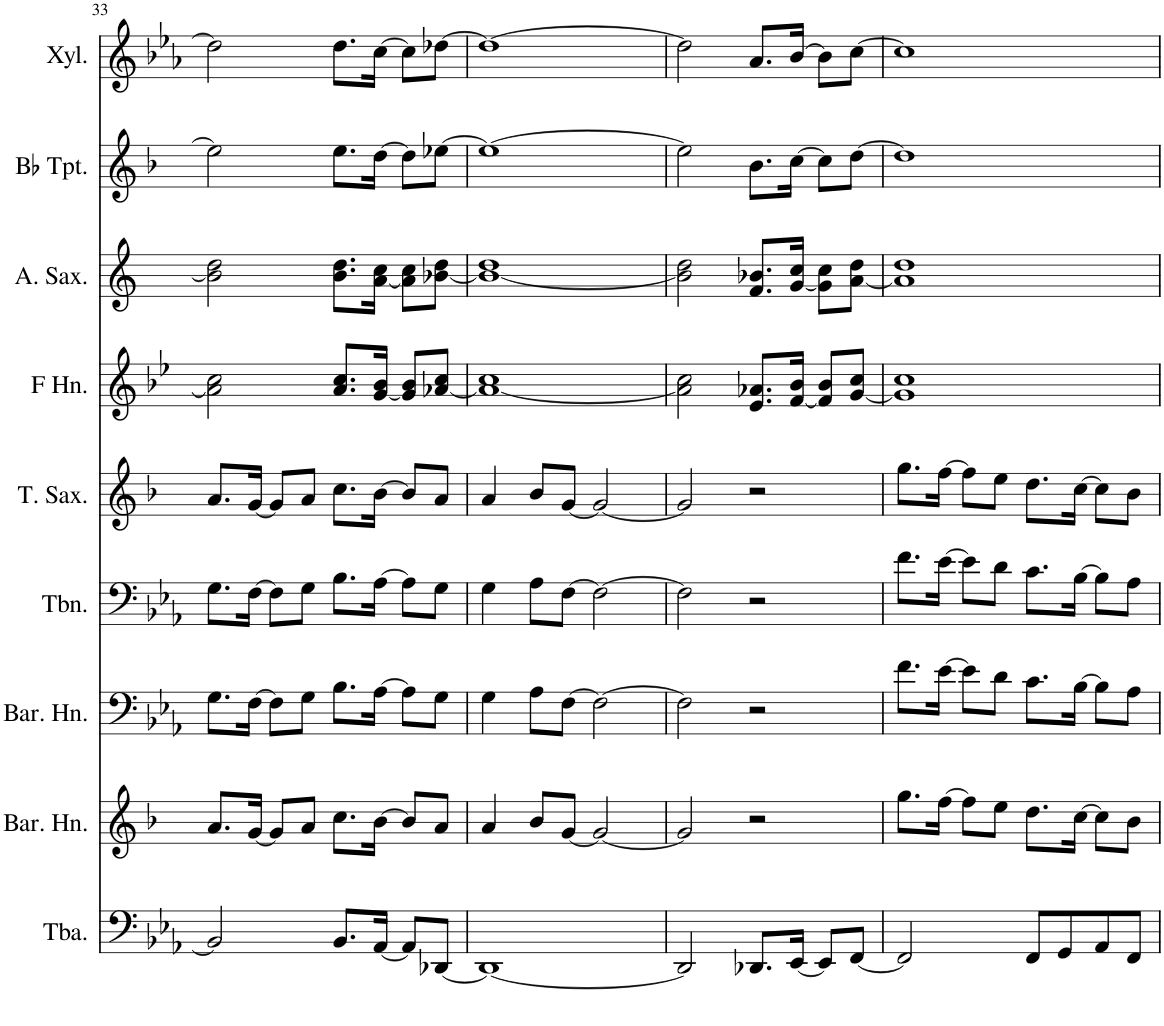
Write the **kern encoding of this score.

**kern	**kern	**kern	**kern	**kern	**kern	**kern	**kern	**kern
*part9	*part8	*part7	*part6	*part5	*part4	*part3	*part2	*part1
*staff9	*staff8	*staff7	*staff6	*staff5	*staff4	*staff3	*staff2	*staff1
*I"Tuba	*I"Baritone Horn	*I"Baritone Horn	*I"Trombone	*I"Tenor Saxophone	*I"Horn in F	*I"Alto Saxophone	*I"Bb Trumpet	*I"Xylophone
*I'Tba.	*I'Bar. Hn.	*I'Bar. Hn.	*I'Tbn.	*I'T. Sax.	*	*I'A. Sax.	*I'Bb Tpt.	*I'Xyl.
!!LO:PB:g=z
*clefF4	*clefG2	*clefF4	*clefF4	*clefG2	*clefG2	*clefG2	*clefG2	*clefG2
*	*Trd8c14	*Trd4c7	*	*Trd8c14	*Trd4c7	*Trd5c9	*Trd1c2	*Trd-7c-12
*k[b-e-a-]	*k[b-]	*k[b-e-a-]	*k[b-e-a-]	*k[b-]	*k[b-e-]	*k[]	*k[b-]	*k[b-e-a-]
*M4/4	*M4/4	*M4/4	*M4/4	*M4/4	*M4/4	*M4/4	*M4/4	*M4/4
=33	=33	=33	=33	=33	=33	=33	=33	=33
2BB-/]	8.a/L	8.G\L	8.G\L	8.a/L	2a\] 2cc\	2b\] 2dd\	2ee\]	2dd\]
.	[16g/Jk	[16F\Jk	[16F\Jk	[16g/Jk	.	.	.	.
.	8g/L]	8F\L]	8F\L]	8g/L]	.	.	.	.
.	8a/J	8G\J	8G\J	8a/J	.	.	.	.
8.BB-/L	8.cc\L	8.B-\L	8.B-\L	8.cc\L	8.a/ 8.cc/L	8.b\ 8.dd\L	8.ee\L	8.dd\L
[16AA-/Jk	[16b-\Jk	[16A-\Jk	[16A-\Jk	[16b-\Jk	[16g/ 16b-/Jk	[16a\ 16cc\Jk	[16dd\Jk	[16cc\Jk
8AA-/L]	8b-/L]	8A-\L]	8A-\L]	8b-/L]	8g/] 8b-/L	8a\] 8cc\L	8dd\L]	8cc\L]
[8DD-X/J	8a/J	8G\J	8G\J	8a/J	[8a-X/ 8cc/J	[8b-X\ 8dd\J	[8ee-X\J	[8dd-X\J
=34	=34	=34	=34	=34	=34	=34	=34	=34
1DD-_	4a/	4G\	4G\	4a/	1a-_ 1cc	1b-_ 1dd	1ee-_	1dd-_
.	8b-/L	8A-\L	8A-\L	8b-/L	.	.	.	.
.	[8g/J	[8F\J	[8F\J	[8g/J	.	.	.	.
.	2g/_	2F\_	2F\_	2g/_	.	.	.	.
=35	=35	=35	=35	=35	=35	=35	=35	=35
2DD-/]	2g/]	2F\]	2F\]	2g/]	2a-\] 2cc\	2b-\] 2dd\	2ee-\]	2dd-\]
8.DD-X/L	2r	2r	2r	2r	8.e-/ 8.a-X/L	8.f/ 8.b-X/L	8.b-\L	8.a-/L
[16EE-/Jk	.	.	.	.	[16f/ 16b-/Jk	[16g/ 16cc/Jk	[16cc\Jk	[16b-/Jk
8EE-/L]	.	.	.	.	8f/] 8b-/L	8g\] 8cc\L	8cc\L]	8b-\L]
[8FF/J	.	.	.	.	[8g/ 8cc/J	[8a\ 8dd\J	[8dd\J	[8cc\J
=36	=36	=36	=36	=36	=36	=36	=36	=36
2FF/]	8.gg\L	8.f\L	8.f\L	8.gg\L	1g] 1cc	1a] 1dd	1dd]	1cc]
.	[16ff\Jk	[16e-\Jk	[16e-\Jk	[16ff\Jk	.	.	.	.
.	8ff\L]	8e-\L]	8e-\L]	8ff\L]	.	.	.	.
.	8ee\J	8d\J	8d\J	8ee\J	.	.	.	.
8FF/L	8.dd\L	8.c\L	8.c\L	8.dd\L	.	.	.	.
8GG/	.	.	.	.	.	.	.	.
.	[16cc\Jk	[16B-\Jk	[16B-\Jk	[16cc\Jk	.	.	.	.
8AA-/	8cc\L]	8B-\L]	8B-\L]	8cc\L]	.	.	.	.
8FF/J	8b-\J	8A-\J	8A-\J	8b-\J	.	.	.	.
=	=	=	=	=	=	=	=	=
*-	*-	*-	*-	*-	*-	*-	*-	*-
